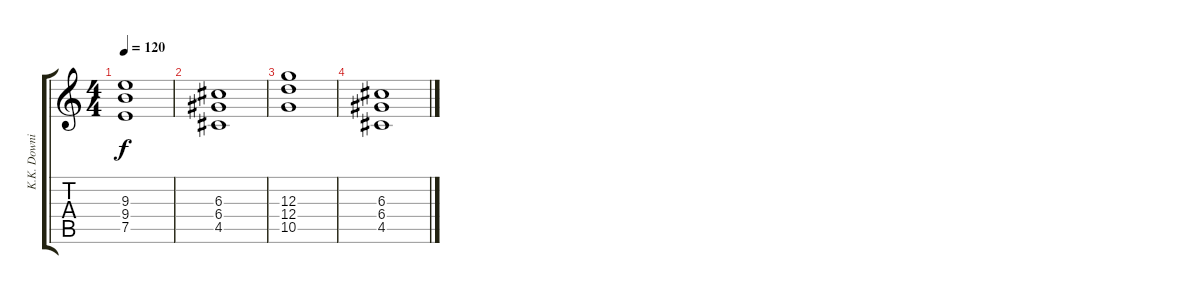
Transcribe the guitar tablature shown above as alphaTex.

\track ("K.K. Downing" "K.K. Downi") {instrument distortionguitar}
\staff {score tabs}
\tuning (E4 B3 G3 D3 A2 E2) {hide}
\ts (4 4)
\tempo 120
\clef g2
\ks c
(9.3 9.4 7.5).1{dy f volume 8} |
(6.3 6.4 4.5).1{volume 6} |
(12.3 12.4 10.5).1{volume 4} |
(6.3 6.4 4.5).1{volume 2}
